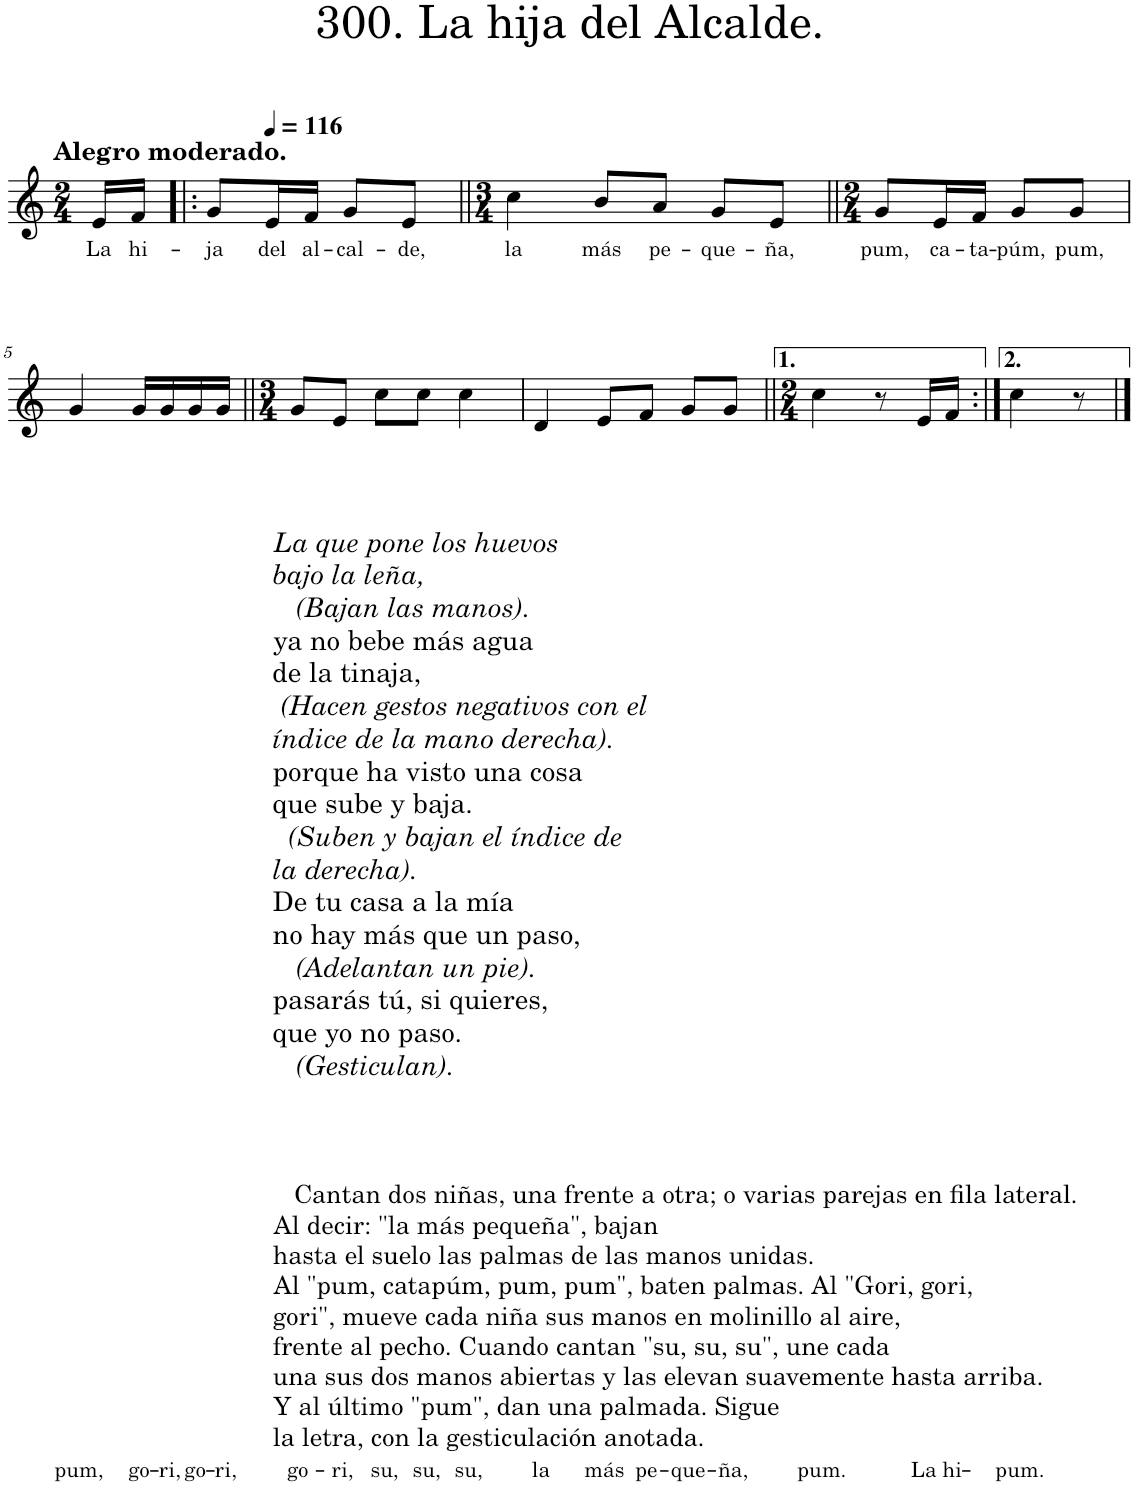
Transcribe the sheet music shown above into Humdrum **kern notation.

**kern	**text
*part1	*part1
*staff1	*staff1
*I"Piano	*
*I'Pno.	*
*clefG2	*
*k[]	*
*M2/4	*
*MM116	*
=1	=1
!LO:TX:a:B:t=Alegro moderado.	!
!	!LO:LY:b
16e/LL	La
!	!LO:LY:b
16f/JJ	hi-
=2!|:	=2!|:
!	!LO:LY:b
8g/L	-ja
!	!LO:LY:b
16e/L	del
!	!LO:LY:b
16f/JJ	al-
!	!LO:LY:b
8g/L	-cal-
!	!LO:LY:b
8e/J	-de,
=3||	=3||
*M3/4	*
!	!LO:LY:b
4cc\	la
!	!LO:LY:b
8b/L	más
!	!LO:LY:b
8a/J	pe-
!	!LO:LY:b
8g/L	-que-
!	!LO:LY:b
8e/J	-ña,
=4||	=4||
*M2/4	*
!	!LO:LY:b
8g/L	pum,
!	!LO:LY:b
16e/L	ca-
!	!LO:LY:b
16f/JJ	-ta-
!	!LO:LY:b
8g/L	-púm,
!	!LO:LY:b
8g/J	pum,
!!LO:LB:g=z
=5	=5
!	!LO:LY:b
4g/	pum,
!	!LO:LY:b
16g/LL	go-
!	!LO:LY:b
16g/	-ri,
!	!LO:LY:b
16g/	go-
!	!LO:LY:b
16g/JJ	-ri,
=6||	=6||
*M3/4	*
!	!LO:LY:b
8g/L	go-
!	!LO:LY:b
8e/J	-ri,
!	!LO:LY:b
8cc\L	su,
!	!LO:LY:b
8cc\J	su,
!	!LO:LY:b
4cc\	su,
=7	=7
!LO:TX:b:i:t=La que pone los huevos	!
!LO:TX:b:t=bajo la leña,	!
!LO:TX:b:t=(Bajan las manos).	!
!LO:TX:b:t=ya no bebe más agua	!
!LO:TX:b:t=de la tinaja,	!
!LO:TX:b:i:t=(Hacen gestos negativos con el	!
!LO:TX:b:t=índice de la mano derecha).	!
!LO:TX:b:t=porque ha visto una cosa	!
!LO:TX:b:t=que sube y baja.	!
!LO:TX:b:i:t=(Suben y bajan el índice de	!
!LO:TX:b:t=la derecha).	!
!LO:TX:b:t=De tu casa a la mía	!
!LO:TX:b:t=no hay más que un paso,	!
!LO:TX:b:i:t=(Adelantan un pie).	!
!LO:TX:b:t=pasarás tú, si quieres,	!
!LO:TX:b:t=que yo no paso.	!
!LO:TX:b:i:t=(Gesticulan).	!
!LO:TX:b:t=Cantan dos niñas, una frente a otra; o varias parejas en fila lateral.	!
!LO:TX:b:t=Al decir&colon; "la más pequeña", bajan	!
!LO:TX:b:t=hasta el suelo las palmas de las manos unidas.	!
!LO:TX:b:t=Al "pum, catapúm, pum, pum", baten palmas. Al "Gori, gori,	!
!LO:TX:b:t=gori", mueve cada niña sus manos en molinillo al aire,	!
!LO:TX:b:t=frente al pecho. Cuando cantan "su, su, su", une cada	!
!LO:TX:b:t=una sus dos manos abiertas y las elevan suavemente hasta arriba.	!
!LO:TX:b:t=Y al último "pum", dan una palmada. Sigue	!
!LO:TX:b:t=la letra, con la gesticulación anotada.	!
!	!LO:LY:b
4d/	la
!	!LO:LY:b
8e/L	más
!	!LO:LY:b
8f/J	pe-
!	!LO:LY:b
8g/L	-que-
!	!LO:LY:b
8g/J	-ña,
=8||	=8||
*M2/4	*
!	!LO:LY:b
4cc\	pum.
8r	.
!	!LO:LY:b
16e/LL	La
!	!LO:LY:b
16f/JJ	hi-
=9:|!	=9:|!
!	!LO:LY:b
4cc\	pum.
8r	.
==	==
*-	*-
